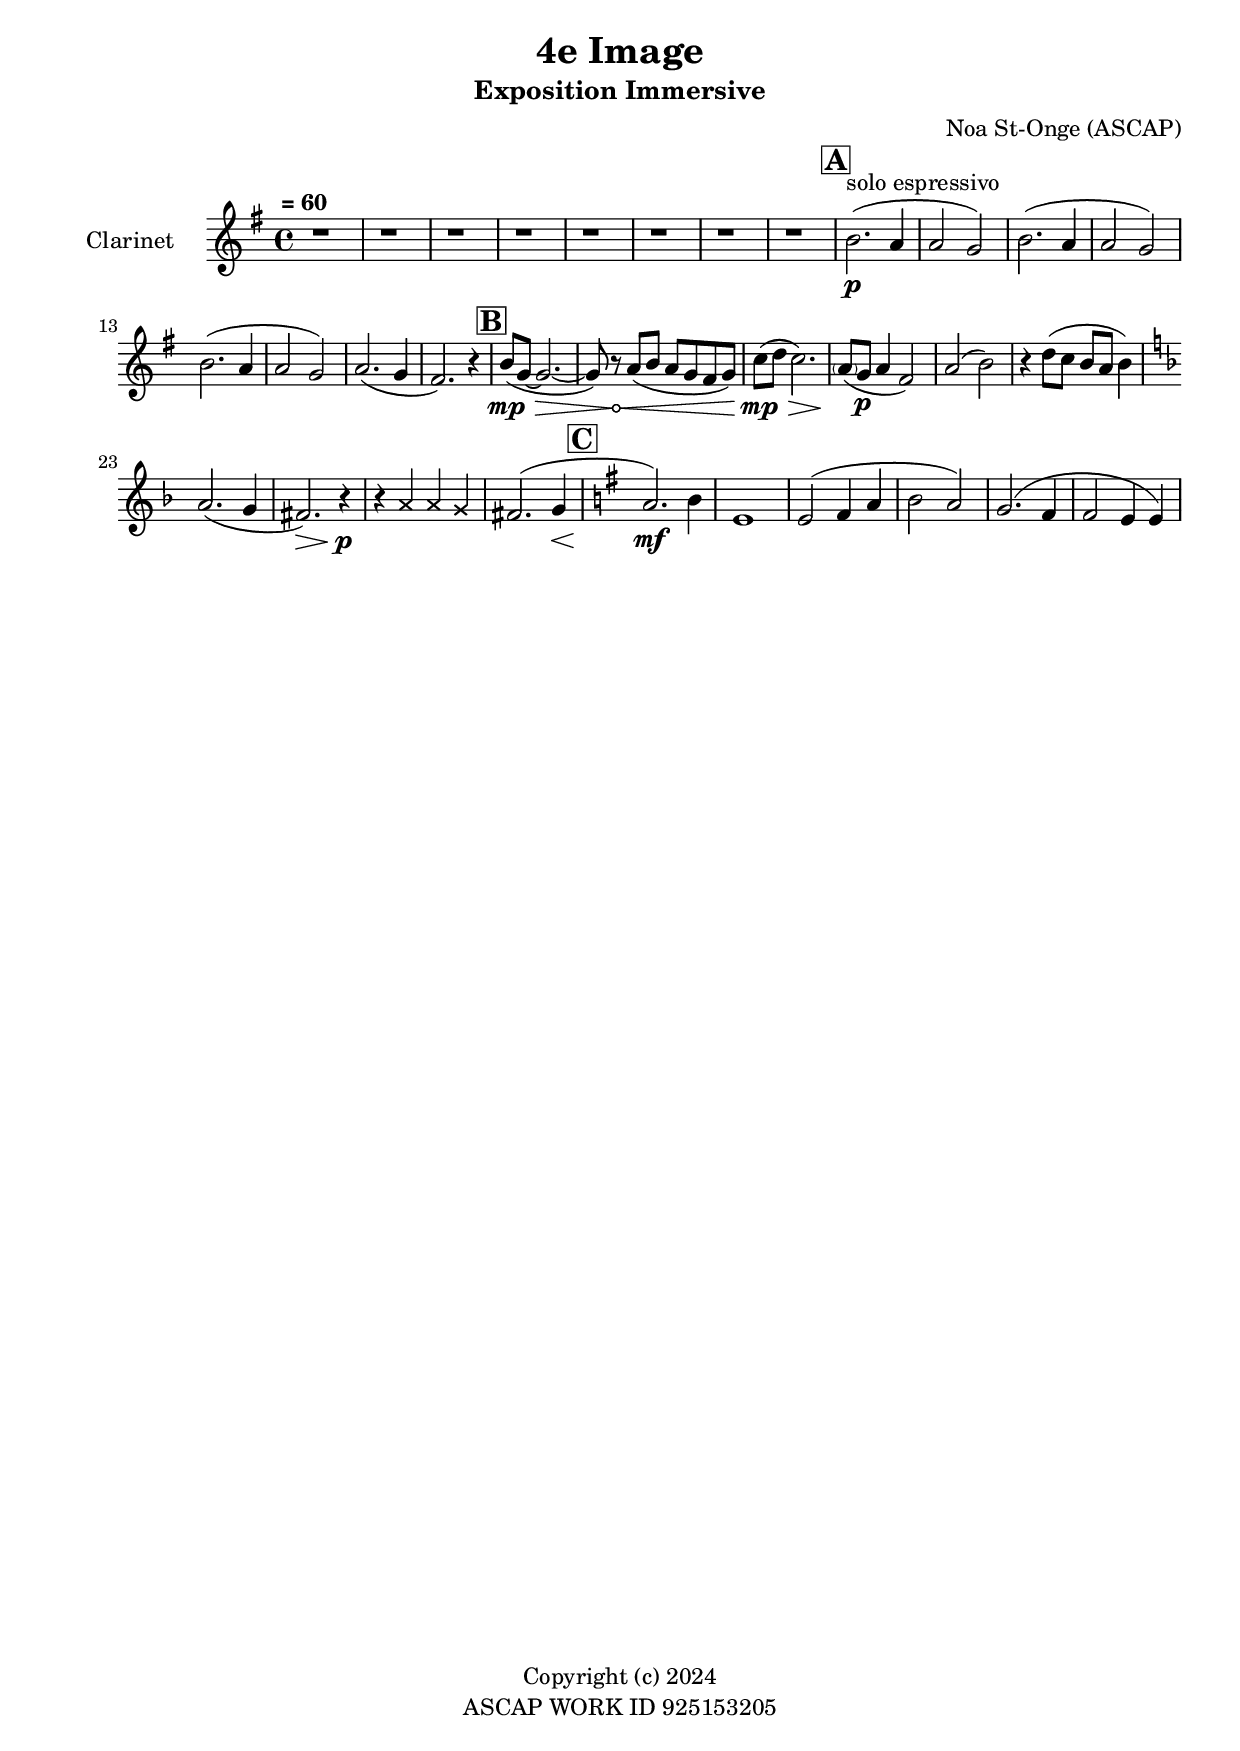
clarinet = \relative c'' {
  \time 4/4
  \tempo " = 60"
  \key f \major

  \set Score.rehearsalMarkFormatter = #format-mark-box-alphabet

  \repeat unfold 8 {r1}
  \mark \default
  a2.\p^"solo espressivo"( g4 g2 f2)
  a2.( g4 g2 f2)
  a2.( g4 g2 f2)
  g2.( f4 e2.) r4

  \mark \default
  \override Hairpin.circled-tip = ##t
  a8(\mp\> f8 ~ f2. ~ f8) r8\<
  g8( a g f e f)

  \override Hairpin.circled-tip = ##f
  bes(\!\mp\> c bes2.)
  \parenthesize g8(\! f8\p g4 e2)

  g2( a2) r4 c8( bes a g a4)

  \key ees \major

  g2.( f4 e2.\>) r4\p

  \slurUp
  r4 \xNotesOn g4 g4 f4 \xNotesOff e2.( f4\< \mark \default %%%%% C %%%%%
  \key f \major
  g2.)\mf a4 d,1
  d2( e4 g4 a2 g2)
  f2.( e4 e2 d4 d4)
}

clarinetPart = \new Staff \with {
  instrumentName = "Clarinet"
  shortInstrumentName = "Cl."
  midiInstrument = "clarinet"
} \clarinet

clarinetBookPart = \new Staff \with {
  instrumentName = "Clarinet"
  shortInstrumentName = ""
  midiInstrument = "clarinet"
} \clarinet

\book {
  \bookOutputName "Clarinet"
  \header {
  title = "4e Image"
  subtitle = "Exposition Immersive"
  composer = "Noa St-Onge (ASCAP)"
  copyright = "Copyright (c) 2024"
  % Remove default LilyPond tagline
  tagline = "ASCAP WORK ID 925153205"
}
  \score {
    <<
      \transpose bes, c \clarinetBookPart
    >>
    \layout {
      indent = 25
      short-indent = 10
    }

    \midi {
      \tempo 4=60
    }
  }
}